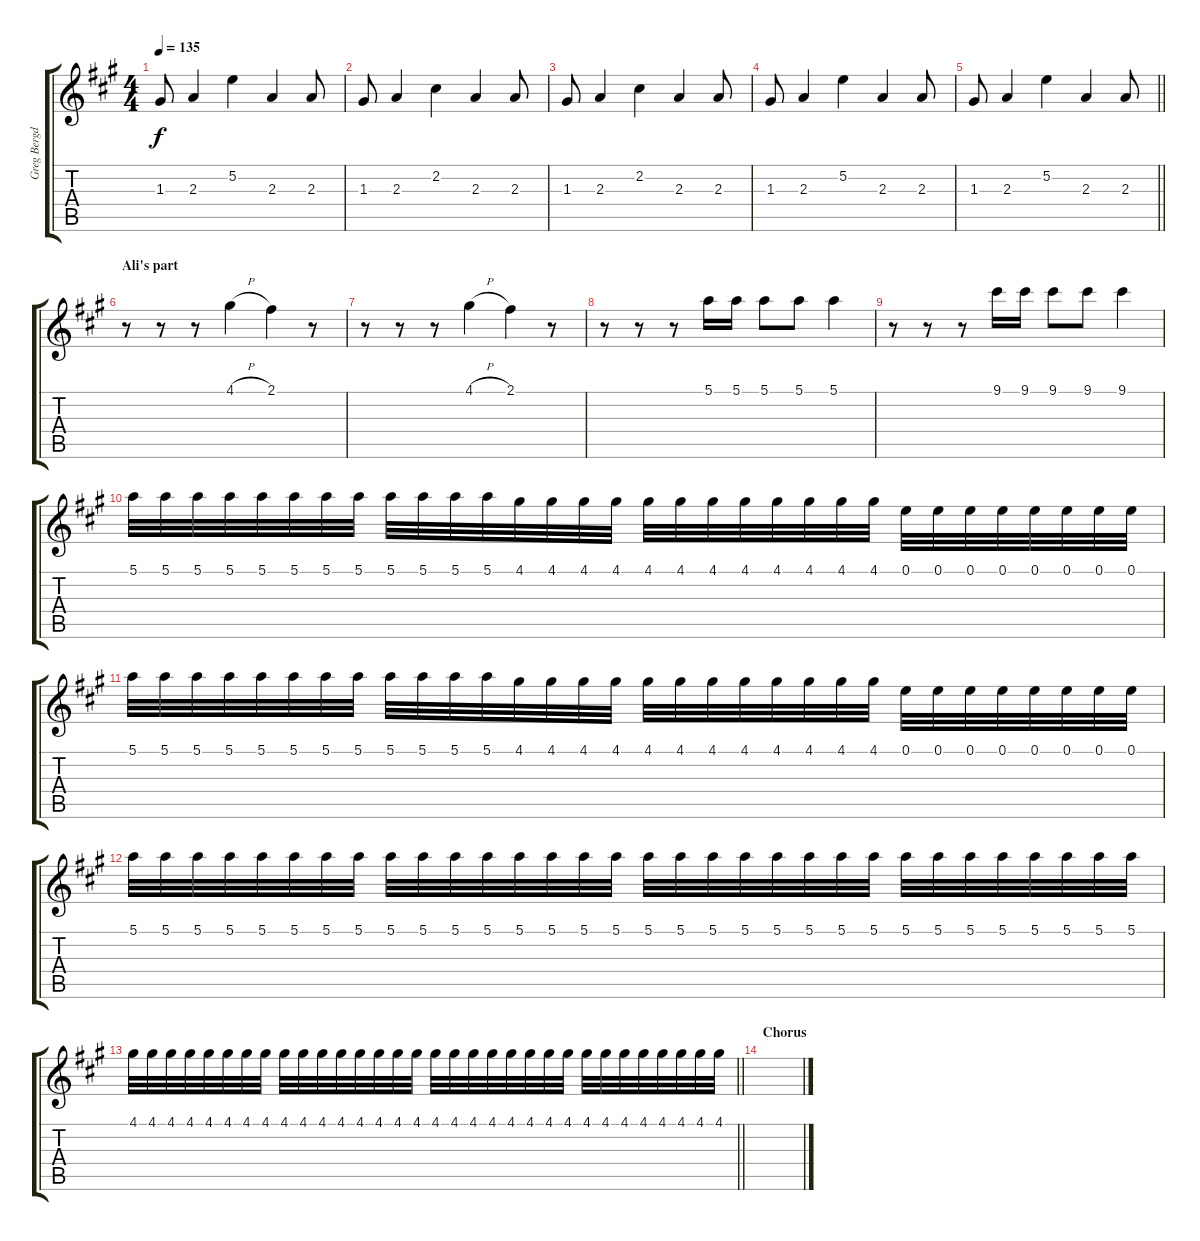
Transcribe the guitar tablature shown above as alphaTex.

\track ("Greg Bergdorf - Lead" "Greg Bergd") {instrument overdrivenguitar}
\staff {score tabs}
\tuning (E4 B3 G3 D3 A2 E2) {hide}
\ts (4 4)
\tempo 135
\clef g2
\ks a
1.3.8{dy f} 2.3.4 5.2.4 2.3.4 2.3.8 |
1.3.8 2.3.4 2.2.4 2.3.4 2.3.8 |
1.3.8 2.3.4 2.2.4 2.3.4 2.3.8 |
1.3.8 2.3.4 5.2.4 2.3.4 2.3.8 |
\barLineRight lightlight
1.3.8 2.3.4 5.2.4 2.3.4 2.3.8 |
\section ("" "Ali's part")
r.8 r.8 r.8 4.1{h}.4 2.1.4 r.8 |
r.8 r.8 r.8 4.1{h}.4 2.1.4 r.8 |
r.8 r.8 r.8 5.1.16 5.1.16 5.1.8 5.1.8 5.1.4 |
r.8 r.8 r.8 9.1.16 9.1.16 9.1.8 9.1.8 9.1.4 |
5.1.32 5.1.32 5.1.32 5.1.32 5.1.32 5.1.32 5.1.32 5.1.32 5.1.32 5.1.32 5.1.32 5.1.32 4.1.32 4.1.32 4.1.32 4.1.32 4.1.32 4.1.32 4.1.32 4.1.32 4.1.32 4.1.32 4.1.32 4.1.32 0.1.32 0.1.32 0.1.32 0.1.32 0.1.32 0.1.32 0.1.32 0.1.32 |
5.1.32 5.1.32 5.1.32 5.1.32 5.1.32 5.1.32 5.1.32 5.1.32 5.1.32 5.1.32 5.1.32 5.1.32 4.1.32 4.1.32 4.1.32 4.1.32 4.1.32 4.1.32 4.1.32 4.1.32 4.1.32 4.1.32 4.1.32 4.1.32 0.1.32 0.1.32 0.1.32 0.1.32 0.1.32 0.1.32 0.1.32 0.1.32 |
5.1.32 5.1.32 5.1.32 5.1.32 5.1.32 5.1.32 5.1.32 5.1.32 5.1.32 5.1.32 5.1.32 5.1.32 5.1.32 5.1.32 5.1.32 5.1.32 5.1.32 5.1.32 5.1.32 5.1.32 5.1.32 5.1.32 5.1.32 5.1.32 5.1.32 5.1.32 5.1.32 5.1.32 5.1.32 5.1.32 5.1.32 5.1.32 |
\barLineRight lightlight
4.1.32 4.1.32 4.1.32 4.1.32 4.1.32 4.1.32 4.1.32 4.1.32 4.1.32 4.1.32 4.1.32 4.1.32 4.1.32 4.1.32 4.1.32 4.1.32 4.1.32 4.1.32 4.1.32 4.1.32 4.1.32 4.1.32 4.1.32 4.1.32 4.1.32 4.1.32 4.1.32 4.1.32 4.1.32 4.1.32 4.1.32 4.1.32 |
\section ("" "Chorus")
